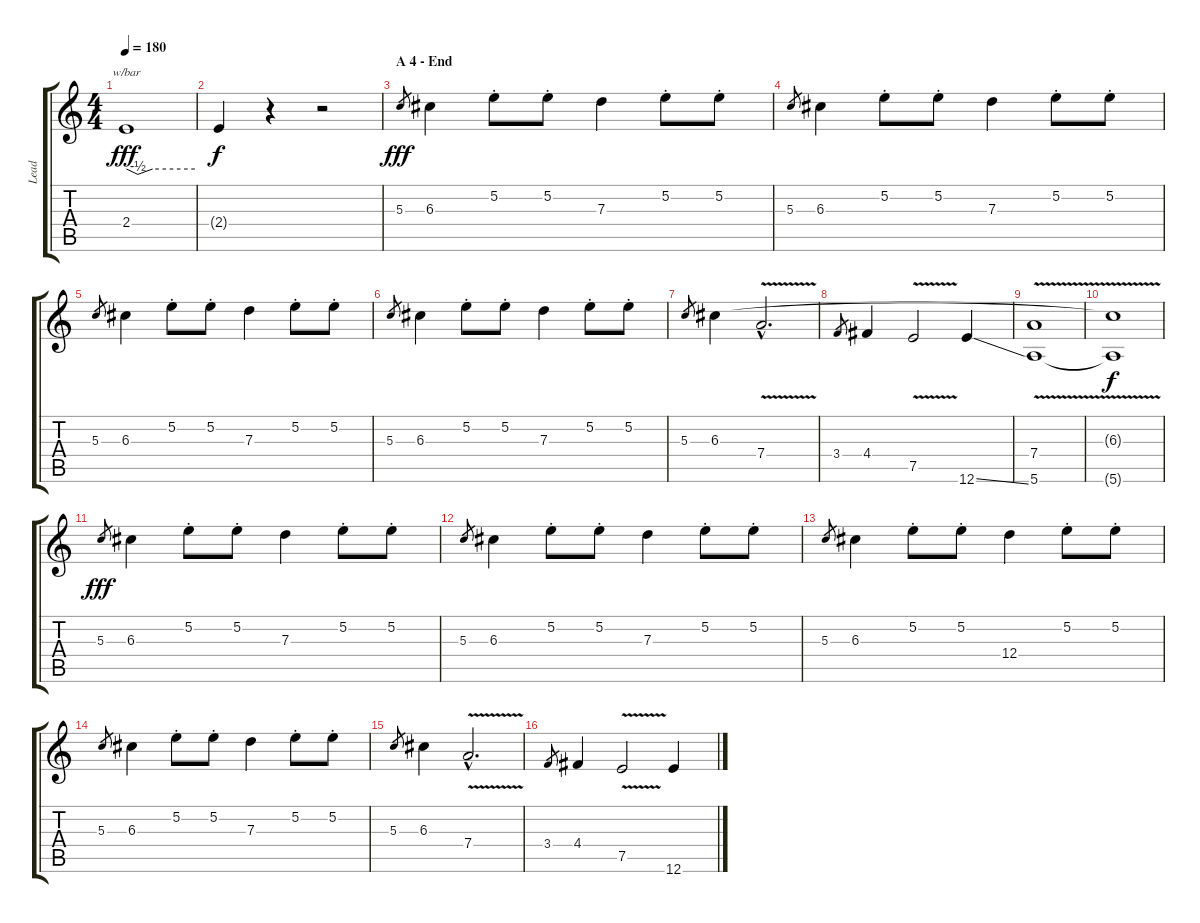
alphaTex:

\track ("Lead" "Lead") {instrument acousticguitarnylon}
\staff {score tabs}
\tuning (E4 B3 G3 D3 A2 E2) {hide}
\ts (4 4)
\tempo 180
\clef g2
\ks c
2.4.1{tbe (custom default 0 0 10 -2 23 0 60 0) dy fff} |
2.4{t}.4{dy f} r.4 r.2 |
\section ("" "A 4 - End")
5.3.8{gr dy fff} 6.3.4{instrument acousticguitarnylon} 5.2{st}.8 5.2{st}.8 7.3.4 5.2{st}.8 5.2{st}.8 |
5.3.8{gr} 6.3.4 5.2{st}.8 5.2{st}.8 7.3.4 5.2{st}.8 5.2{st}.8 |
5.3.8{gr} 6.3.4 5.2{st}.8 5.2{st}.8 7.3.4 5.2{st}.8 5.2{st}.8 |
5.3.8{gr} 6.3.4 5.2{st}.8 5.2{st}.8 7.3.4 5.2{st}.8 5.2{st}.8 |
5.3.8{gr} 6.3.4 7.4{v hac}.2{d} |
3.4.8{gr} 4.4.4 7.5{v}.2 12.6{ss}.4 |
(7.4 5.6{v}).1 |
(6.3{t} 5.6{t}).1{dy f} |
5.3.8{gr dy fff} 6.3.4{instrument electricguitarjazz} 5.2{st}.8 5.2{st}.8 7.3.4 5.2{st}.8 5.2{st}.8 |
5.3.8{gr} 6.3.4 5.2{st}.8 5.2{st}.8 7.3.4 5.2{st}.8 5.2{st}.8 |
5.3.8{gr} 6.3.4 5.2{st}.8 5.2{st}.8 12.4.4 5.2{st}.8 5.2{st}.8 |
5.3.8{gr} 6.3.4 5.2{st}.8 5.2{st}.8 7.3.4 5.2{st}.8 5.2{st}.8 |
5.3.8{gr} 6.3.4 7.4{v hac}.2{d} |
3.4.8{gr} 4.4.4 7.5{v}.2 12.6{ss}.4
